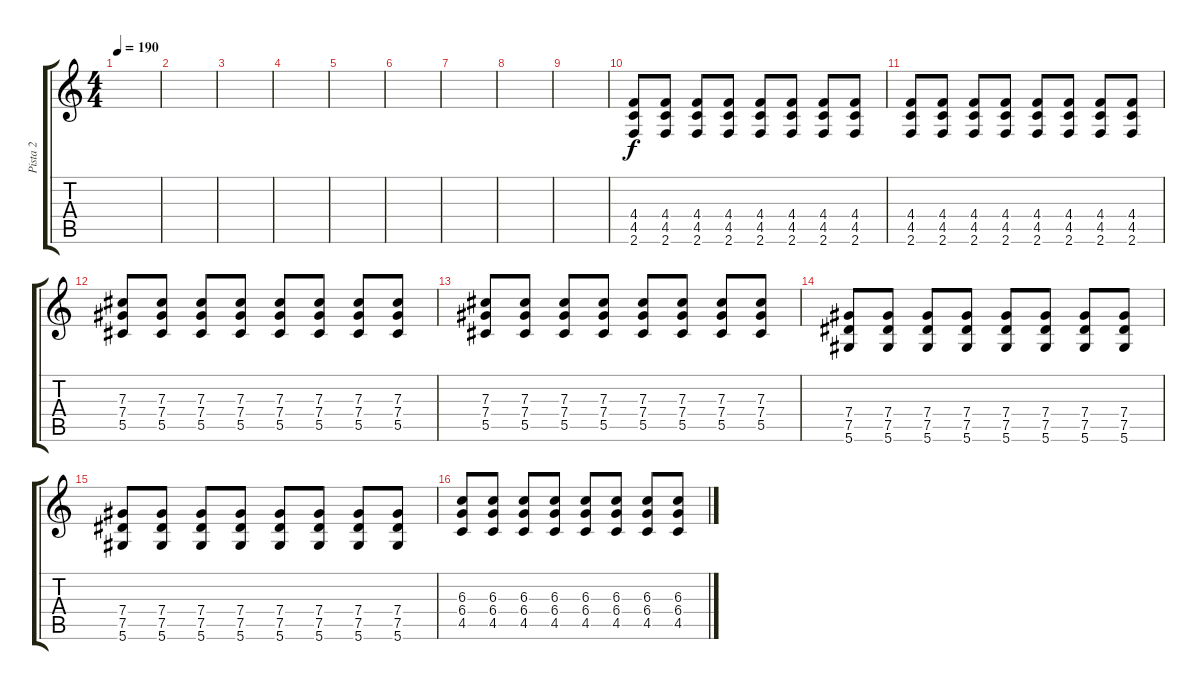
\track ("Pista 2" "Pista 2") {instrument overdrivenguitar}
\staff {score tabs}
\tuning (Eb4 Bb3 Gb3 Db3 Ab2 Eb2) {hide}
\ts (4 4)
\tempo 190
\clef g2
\ks c
|
|
|
|
|
|
|
|
|
(4.4 4.5 2.6).8 (4.4 4.5 2.6).8 (4.4 4.5 2.6).8 (4.4 4.5 2.6).8 (4.4 4.5 2.6).8 (4.4 4.5 2.6).8 (4.4 4.5 2.6).8 (4.4 4.5 2.6).8 |
(4.4 4.5 2.6).8 (4.4 4.5 2.6).8 (4.4 4.5 2.6).8 (4.4 4.5 2.6).8 (4.4 4.5 2.6).8 (4.4 4.5 2.6).8 (4.4 4.5 2.6).8 (4.4 4.5 2.6).8 |
(7.3 7.4 5.5).8 (7.3 7.4 5.5).8 (7.3 7.4 5.5).8 (7.3 7.4 5.5).8 (7.3 7.4 5.5).8 (7.3 7.4 5.5).8 (7.3 7.4 5.5).8 (7.3 7.4 5.5).8 |
(7.3 7.4 5.5).8 (7.3 7.4 5.5).8 (7.3 7.4 5.5).8 (7.3 7.4 5.5).8 (7.3 7.4 5.5).8 (7.3 7.4 5.5).8 (7.3 7.4 5.5).8 (7.3 7.4 5.5).8 |
(7.4 7.5 5.6).8 (7.4 7.5 5.6).8 (7.4 7.5 5.6).8 (7.4 7.5 5.6).8 (7.4 7.5 5.6).8 (7.4 7.5 5.6).8 (7.4 7.5 5.6).8 (7.4 7.5 5.6).8 |
(7.4 7.5 5.6).8 (7.4 7.5 5.6).8 (7.4 7.5 5.6).8 (7.4 7.5 5.6).8 (7.4 7.5 5.6).8 (7.4 7.5 5.6).8 (7.4 7.5 5.6).8 (7.4 7.5 5.6).8 |
(6.3 6.4 4.5).8 (6.3 6.4 4.5).8 (6.3 6.4 4.5).8 (6.3 6.4 4.5).8 (6.3 6.4 4.5).8 (6.3 6.4 4.5).8 (6.3 6.4 4.5).8 (6.3 6.4 4.5).8
